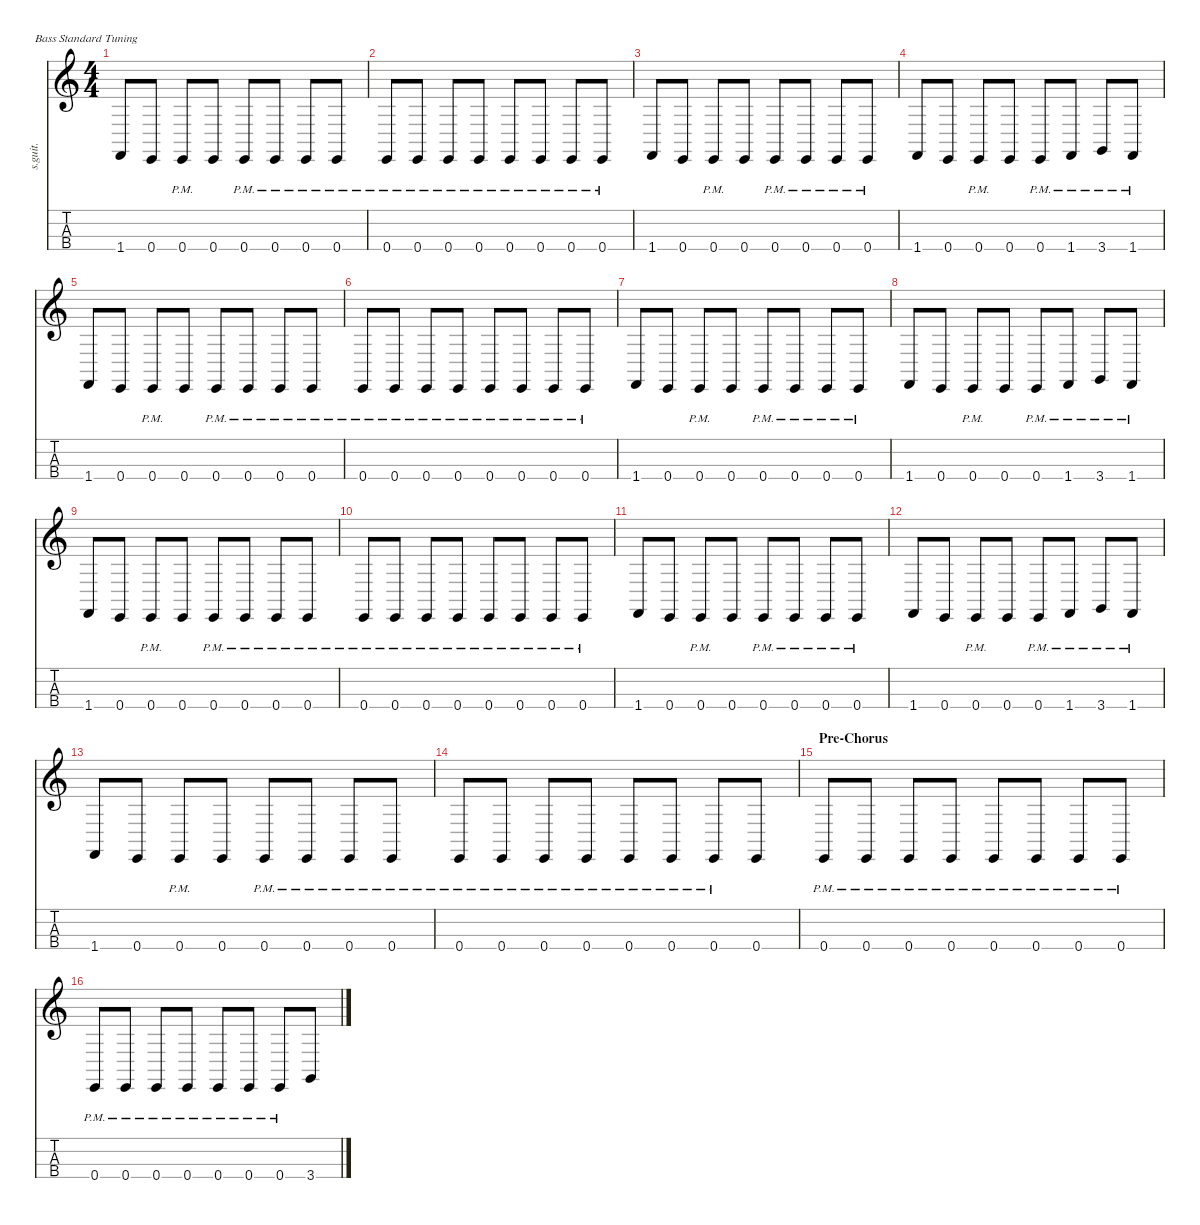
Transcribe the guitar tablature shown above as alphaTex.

\defaultSystemsLayout 4
\hideDynamics
\bracketExtendMode nobrackets
\track ("Dave Ellefson" "s.guit.") {instrument electricbasspick}
\staff {score tabs}
\tuning (G2 D2 A1 E1)
\ts (4 4)
\tempo (140 hide)
\clef g2
\ks c
1.4.8{lyrics (0 "") lyrics (1 "") lyrics (2 "") lyrics (3 "") lyrics (4 "") dy fff} 0.4.8{lyrics (0 "") lyrics (1 "") lyrics (2 "") lyrics (3 "") lyrics (4 "")} 0.4{pm}.8{lyrics (0 "") lyrics (1 "") lyrics (2 "") lyrics (3 "") lyrics (4 "")} 0.4.8{lyrics (0 "") lyrics (1 "") lyrics (2 "") lyrics (3 "") lyrics (4 "")} 0.4{pm}.8{lyrics (0 "") lyrics (1 "") lyrics (2 "") lyrics (3 "") lyrics (4 "")} 0.4{pm}.8{lyrics (0 "") lyrics (1 "") lyrics (2 "") lyrics (3 "") lyrics (4 "")} 0.4{pm}.8{lyrics (0 "") lyrics (1 "") lyrics (2 "") lyrics (3 "") lyrics (4 "")} 0.4{pm}.8{lyrics (0 "") lyrics (1 "") lyrics (2 "") lyrics (3 "") lyrics (4 "")} |
0.4{pm}.8{lyrics (0 "") lyrics (1 "") lyrics (2 "") lyrics (3 "") lyrics (4 "")} 0.4{pm}.8{lyrics (0 "") lyrics (1 "") lyrics (2 "") lyrics (3 "") lyrics (4 "")} 0.4{pm}.8{lyrics (0 "") lyrics (1 "") lyrics (2 "") lyrics (3 "") lyrics (4 "")} 0.4{pm}.8{lyrics (0 "") lyrics (1 "") lyrics (2 "") lyrics (3 "") lyrics (4 "")} 0.4{pm}.8{lyrics (0 "") lyrics (1 "") lyrics (2 "") lyrics (3 "") lyrics (4 "")} 0.4{pm}.8{lyrics (0 "") lyrics (1 "") lyrics (2 "") lyrics (3 "") lyrics (4 "")} 0.4{pm}.8{lyrics (0 "") lyrics (1 "") lyrics (2 "") lyrics (3 "") lyrics (4 "")} 0.4{pm}.8{lyrics (0 "") lyrics (1 "") lyrics (2 "") lyrics (3 "") lyrics (4 "")} |
1.4.8{lyrics (0 "") lyrics (1 "") lyrics (2 "") lyrics (3 "") lyrics (4 "")} 0.4.8{lyrics (0 "") lyrics (1 "") lyrics (2 "") lyrics (3 "") lyrics (4 "")} 0.4{pm}.8{lyrics (0 "") lyrics (1 "") lyrics (2 "") lyrics (3 "") lyrics (4 "")} 0.4.8{lyrics (0 "") lyrics (1 "") lyrics (2 "") lyrics (3 "") lyrics (4 "")} 0.4{pm}.8{lyrics (0 "") lyrics (1 "") lyrics (2 "") lyrics (3 "") lyrics (4 "")} 0.4{pm}.8{lyrics (0 "") lyrics (1 "") lyrics (2 "") lyrics (3 "") lyrics (4 "")} 0.4{pm}.8{lyrics (0 "") lyrics (1 "") lyrics (2 "") lyrics (3 "") lyrics (4 "")} 0.4{pm}.8{lyrics (0 "") lyrics (1 "") lyrics (2 "") lyrics (3 "") lyrics (4 "")} |
1.4.8{lyrics (0 "") lyrics (1 "") lyrics (2 "") lyrics (3 "") lyrics (4 "")} 0.4.8{lyrics (0 "") lyrics (1 "") lyrics (2 "") lyrics (3 "") lyrics (4 "")} 0.4{pm}.8{lyrics (0 "") lyrics (1 "") lyrics (2 "") lyrics (3 "") lyrics (4 "")} 0.4.8{lyrics (0 "") lyrics (1 "") lyrics (2 "") lyrics (3 "") lyrics (4 "")} 0.4{pm}.8{lyrics (0 "") lyrics (1 "") lyrics (2 "") lyrics (3 "") lyrics (4 "")} 1.4{pm}.8{lyrics (0 "") lyrics (1 "") lyrics (2 "") lyrics (3 "") lyrics (4 "")} 3.4{pm}.8{lyrics (0 "") lyrics (1 "") lyrics (2 "") lyrics (3 "") lyrics (4 "")} 1.4{pm}.8{lyrics (0 "") lyrics (1 "") lyrics (2 "") lyrics (3 "") lyrics (4 "")} |
1.4.8{lyrics (0 "") lyrics (1 "") lyrics (2 "") lyrics (3 "") lyrics (4 "")} 0.4.8{lyrics (0 "") lyrics (1 "") lyrics (2 "") lyrics (3 "") lyrics (4 "")} 0.4{pm}.8{lyrics (0 "") lyrics (1 "") lyrics (2 "") lyrics (3 "") lyrics (4 "")} 0.4.8{lyrics (0 "") lyrics (1 "") lyrics (2 "") lyrics (3 "") lyrics (4 "")} 0.4{pm}.8{lyrics (0 "") lyrics (1 "") lyrics (2 "") lyrics (3 "") lyrics (4 "")} 0.4{pm}.8{lyrics (0 "") lyrics (1 "") lyrics (2 "") lyrics (3 "") lyrics (4 "")} 0.4{pm}.8{lyrics (0 "") lyrics (1 "") lyrics (2 "") lyrics (3 "") lyrics (4 "")} 0.4{pm}.8{lyrics (0 "") lyrics (1 "") lyrics (2 "") lyrics (3 "") lyrics (4 "")} |
0.4{pm}.8{lyrics (0 "") lyrics (1 "") lyrics (2 "") lyrics (3 "") lyrics (4 "")} 0.4{pm}.8{lyrics (0 "") lyrics (1 "") lyrics (2 "") lyrics (3 "") lyrics (4 "")} 0.4{pm}.8{lyrics (0 "") lyrics (1 "") lyrics (2 "") lyrics (3 "") lyrics (4 "")} 0.4{pm}.8{lyrics (0 "") lyrics (1 "") lyrics (2 "") lyrics (3 "") lyrics (4 "")} 0.4{pm}.8{lyrics (0 "") lyrics (1 "") lyrics (2 "") lyrics (3 "") lyrics (4 "")} 0.4{pm}.8{lyrics (0 "") lyrics (1 "") lyrics (2 "") lyrics (3 "") lyrics (4 "")} 0.4{pm}.8{lyrics (0 "") lyrics (1 "") lyrics (2 "") lyrics (3 "") lyrics (4 "")} 0.4{pm}.8{lyrics (0 "") lyrics (1 "") lyrics (2 "") lyrics (3 "") lyrics (4 "")} |
1.4.8{lyrics (0 "") lyrics (1 "") lyrics (2 "") lyrics (3 "") lyrics (4 "")} 0.4.8{lyrics (0 "") lyrics (1 "") lyrics (2 "") lyrics (3 "") lyrics (4 "")} 0.4{pm}.8{lyrics (0 "") lyrics (1 "") lyrics (2 "") lyrics (3 "") lyrics (4 "")} 0.4.8{lyrics (0 "") lyrics (1 "") lyrics (2 "") lyrics (3 "") lyrics (4 "")} 0.4{pm}.8{lyrics (0 "") lyrics (1 "") lyrics (2 "") lyrics (3 "") lyrics (4 "")} 0.4{pm}.8{lyrics (0 "") lyrics (1 "") lyrics (2 "") lyrics (3 "") lyrics (4 "")} 0.4{pm}.8{lyrics (0 "") lyrics (1 "") lyrics (2 "") lyrics (3 "") lyrics (4 "")} 0.4{pm}.8{lyrics (0 "") lyrics (1 "") lyrics (2 "") lyrics (3 "") lyrics (4 "")} |
1.4.8{lyrics (0 "") lyrics (1 "") lyrics (2 "") lyrics (3 "") lyrics (4 "")} 0.4.8{lyrics (0 "") lyrics (1 "") lyrics (2 "") lyrics (3 "") lyrics (4 "")} 0.4{pm}.8{lyrics (0 "") lyrics (1 "") lyrics (2 "") lyrics (3 "") lyrics (4 "")} 0.4.8{lyrics (0 "") lyrics (1 "") lyrics (2 "") lyrics (3 "") lyrics (4 "")} 0.4{pm}.8{lyrics (0 "") lyrics (1 "") lyrics (2 "") lyrics (3 "") lyrics (4 "")} 1.4{pm}.8{lyrics (0 "") lyrics (1 "") lyrics (2 "") lyrics (3 "") lyrics (4 "")} 3.4{pm}.8{lyrics (0 "") lyrics (1 "") lyrics (2 "") lyrics (3 "") lyrics (4 "")} 1.4{pm}.8{lyrics (0 "") lyrics (1 "") lyrics (2 "") lyrics (3 "") lyrics (4 "")} |
1.4.8{lyrics (0 "") lyrics (1 "") lyrics (2 "") lyrics (3 "") lyrics (4 "")} 0.4.8{lyrics (0 "") lyrics (1 "") lyrics (2 "") lyrics (3 "") lyrics (4 "")} 0.4{pm}.8{lyrics (0 "") lyrics (1 "") lyrics (2 "") lyrics (3 "") lyrics (4 "")} 0.4.8{lyrics (0 "") lyrics (1 "") lyrics (2 "") lyrics (3 "") lyrics (4 "")} 0.4{pm}.8{lyrics (0 "") lyrics (1 "") lyrics (2 "") lyrics (3 "") lyrics (4 "")} 0.4{pm}.8{lyrics (0 "") lyrics (1 "") lyrics (2 "") lyrics (3 "") lyrics (4 "")} 0.4{pm}.8{lyrics (0 "") lyrics (1 "") lyrics (2 "") lyrics (3 "") lyrics (4 "")} 0.4{pm}.8{lyrics (0 "") lyrics (1 "") lyrics (2 "") lyrics (3 "") lyrics (4 "")} |
0.4{pm}.8{lyrics (0 "") lyrics (1 "") lyrics (2 "") lyrics (3 "") lyrics (4 "")} 0.4{pm}.8{lyrics (0 "") lyrics (1 "") lyrics (2 "") lyrics (3 "") lyrics (4 "")} 0.4{pm}.8{lyrics (0 "") lyrics (1 "") lyrics (2 "") lyrics (3 "") lyrics (4 "")} 0.4{pm}.8{lyrics (0 "") lyrics (1 "") lyrics (2 "") lyrics (3 "") lyrics (4 "")} 0.4{pm}.8{lyrics (0 "") lyrics (1 "") lyrics (2 "") lyrics (3 "") lyrics (4 "")} 0.4{pm}.8{lyrics (0 "") lyrics (1 "") lyrics (2 "") lyrics (3 "") lyrics (4 "")} 0.4{pm}.8{lyrics (0 "") lyrics (1 "") lyrics (2 "") lyrics (3 "") lyrics (4 "")} 0.4{pm}.8{lyrics (0 "") lyrics (1 "") lyrics (2 "") lyrics (3 "") lyrics (4 "")} |
1.4.8{lyrics (0 "") lyrics (1 "") lyrics (2 "") lyrics (3 "") lyrics (4 "")} 0.4.8{lyrics (0 "") lyrics (1 "") lyrics (2 "") lyrics (3 "") lyrics (4 "")} 0.4{pm}.8{lyrics (0 "") lyrics (1 "") lyrics (2 "") lyrics (3 "") lyrics (4 "")} 0.4.8{lyrics (0 "") lyrics (1 "") lyrics (2 "") lyrics (3 "") lyrics (4 "")} 0.4{pm}.8{lyrics (0 "") lyrics (1 "") lyrics (2 "") lyrics (3 "") lyrics (4 "")} 0.4{pm}.8{lyrics (0 "") lyrics (1 "") lyrics (2 "") lyrics (3 "") lyrics (4 "")} 0.4{pm}.8{lyrics (0 "") lyrics (1 "") lyrics (2 "") lyrics (3 "") lyrics (4 "")} 0.4{pm}.8{lyrics (0 "") lyrics (1 "") lyrics (2 "") lyrics (3 "") lyrics (4 "")} |
1.4.8{lyrics (0 "") lyrics (1 "") lyrics (2 "") lyrics (3 "") lyrics (4 "")} 0.4.8{lyrics (0 "") lyrics (1 "") lyrics (2 "") lyrics (3 "") lyrics (4 "")} 0.4{pm}.8{lyrics (0 "") lyrics (1 "") lyrics (2 "") lyrics (3 "") lyrics (4 "")} 0.4.8{lyrics (0 "") lyrics (1 "") lyrics (2 "") lyrics (3 "") lyrics (4 "")} 0.4{pm}.8{lyrics (0 "") lyrics (1 "") lyrics (2 "") lyrics (3 "") lyrics (4 "")} 1.4{pm}.8{lyrics (0 "") lyrics (1 "") lyrics (2 "") lyrics (3 "") lyrics (4 "")} 3.4{pm}.8{lyrics (0 "") lyrics (1 "") lyrics (2 "") lyrics (3 "") lyrics (4 "")} 1.4{pm}.8{lyrics (0 "") lyrics (1 "") lyrics (2 "") lyrics (3 "") lyrics (4 "")} |
1.4.8{lyrics (0 "") lyrics (1 "") lyrics (2 "") lyrics (3 "") lyrics (4 "")} 0.4.8{lyrics (0 "") lyrics (1 "") lyrics (2 "") lyrics (3 "") lyrics (4 "")} 0.4{pm}.8{lyrics (0 "") lyrics (1 "") lyrics (2 "") lyrics (3 "") lyrics (4 "")} 0.4.8{lyrics (0 "") lyrics (1 "") lyrics (2 "") lyrics (3 "") lyrics (4 "")} 0.4{pm}.8{lyrics (0 "") lyrics (1 "") lyrics (2 "") lyrics (3 "") lyrics (4 "")} 0.4{pm}.8{lyrics (0 "") lyrics (1 "") lyrics (2 "") lyrics (3 "") lyrics (4 "")} 0.4{pm}.8{lyrics (0 "") lyrics (1 "") lyrics (2 "") lyrics (3 "") lyrics (4 "")} 0.4{pm}.8{lyrics (0 "") lyrics (1 "") lyrics (2 "") lyrics (3 "") lyrics (4 "")} |
0.4{pm}.8{lyrics (0 "") lyrics (1 "") lyrics (2 "") lyrics (3 "") lyrics (4 "")} 0.4{pm}.8{lyrics (0 "") lyrics (1 "") lyrics (2 "") lyrics (3 "") lyrics (4 "")} 0.4{pm}.8{lyrics (0 "") lyrics (1 "") lyrics (2 "") lyrics (3 "") lyrics (4 "")} 0.4{pm}.8{lyrics (0 "") lyrics (1 "") lyrics (2 "") lyrics (3 "") lyrics (4 "")} 0.4{pm}.8{lyrics (0 "") lyrics (1 "") lyrics (2 "") lyrics (3 "") lyrics (4 "")} 0.4{pm}.8{lyrics (0 "") lyrics (1 "") lyrics (2 "") lyrics (3 "") lyrics (4 "")} 0.4{pm}.8{lyrics (0 "") lyrics (1 "") lyrics (2 "") lyrics (3 "") lyrics (4 "")} 0.4.8{lyrics (0 "") lyrics (1 "") lyrics (2 "") lyrics (3 "") lyrics (4 "")} |
\section ("" "Pre-Chorus")
0.4{pm}.8{lyrics (0 "") lyrics (1 "") lyrics (2 "") lyrics (3 "") lyrics (4 "")} 0.4{pm}.8{lyrics (0 "") lyrics (1 "") lyrics (2 "") lyrics (3 "") lyrics (4 "")} 0.4{pm}.8{lyrics (0 "") lyrics (1 "") lyrics (2 "") lyrics (3 "") lyrics (4 "")} 0.4{pm}.8{lyrics (0 "") lyrics (1 "") lyrics (2 "") lyrics (3 "") lyrics (4 "")} 0.4{pm}.8{lyrics (0 "") lyrics (1 "") lyrics (2 "") lyrics (3 "") lyrics (4 "")} 0.4{pm}.8{lyrics (0 "") lyrics (1 "") lyrics (2 "") lyrics (3 "") lyrics (4 "")} 0.4{pm}.8{lyrics (0 "") lyrics (1 "") lyrics (2 "") lyrics (3 "") lyrics (4 "")} 0.4{pm}.8{lyrics (0 "") lyrics (1 "") lyrics (2 "") lyrics (3 "") lyrics (4 "")} |
0.4{pm}.8{lyrics (0 "") lyrics (1 "") lyrics (2 "") lyrics (3 "") lyrics (4 "")} 0.4{pm}.8{lyrics (0 "") lyrics (1 "") lyrics (2 "") lyrics (3 "") lyrics (4 "")} 0.4{pm}.8{lyrics (0 "") lyrics (1 "") lyrics (2 "") lyrics (3 "") lyrics (4 "")} 0.4{pm}.8{lyrics (0 "") lyrics (1 "") lyrics (2 "") lyrics (3 "") lyrics (4 "")} 0.4{pm}.8{lyrics (0 "") lyrics (1 "") lyrics (2 "") lyrics (3 "") lyrics (4 "")} 0.4{pm}.8{lyrics (0 "") lyrics (1 "") lyrics (2 "") lyrics (3 "") lyrics (4 "")} 0.4{pm}.8{lyrics (0 "") lyrics (1 "") lyrics (2 "") lyrics (3 "") lyrics (4 "")} 3.4.8{lyrics (0 "") lyrics (1 "") lyrics (2 "") lyrics (3 "") lyrics (4 "")}
